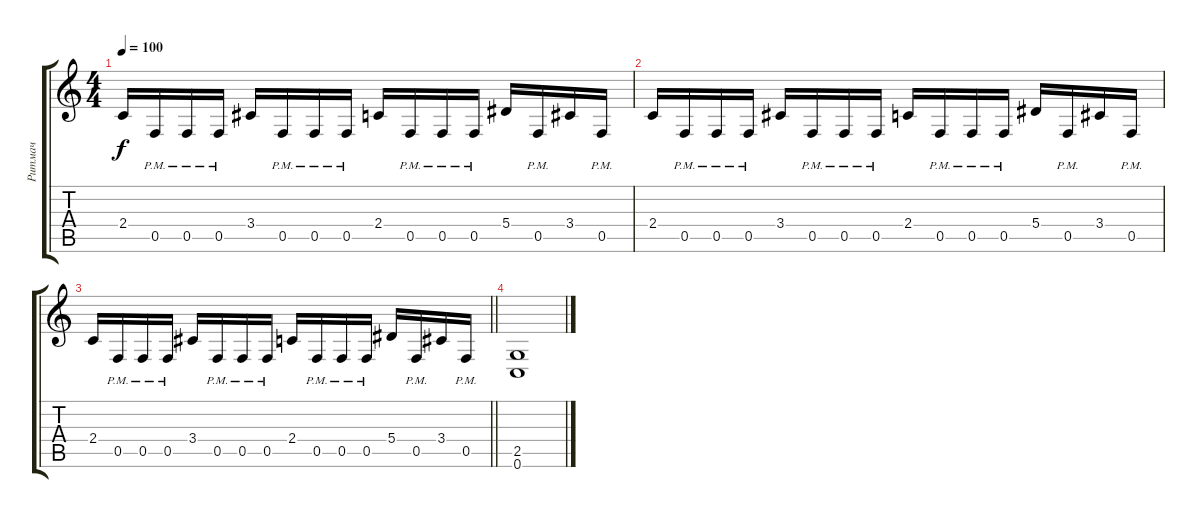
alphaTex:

\track ("Ритмач" "Ритмач") {instrument distortionguitar}
\staff {score tabs}
\tuning (C4 G3 Eb3 Bb2 F2 C2) {hide}
\ts (4 4)
\tempo 100
\clef g2
\ks c
2.4.16{dy f} 0.5{pm}.16 0.5{pm}.16 0.5{pm}.16 3.4.16 0.5{pm}.16 0.5{pm}.16 0.5{pm}.16 2.4.16 0.5{pm}.16 0.5{pm}.16 0.5{pm}.16 5.4.16 0.5{pm}.16 3.4.16 0.5{pm}.16 |
2.4.16 0.5{pm}.16 0.5{pm}.16 0.5{pm}.16 3.4.16 0.5{pm}.16 0.5{pm}.16 0.5{pm}.16 2.4.16 0.5{pm}.16 0.5{pm}.16 0.5{pm}.16 5.4.16 0.5{pm}.16 3.4.16 0.5{pm}.16 |
\barLineRight lightlight
2.4.16 0.5{pm}.16 0.5{pm}.16 0.5{pm}.16 3.4.16 0.5{pm}.16 0.5{pm}.16 0.5{pm}.16 2.4.16 0.5{pm}.16 0.5{pm}.16 0.5{pm}.16 5.4.16 0.5{pm}.16 3.4.16 0.5{pm}.16 |
(2.5 0.6).1
